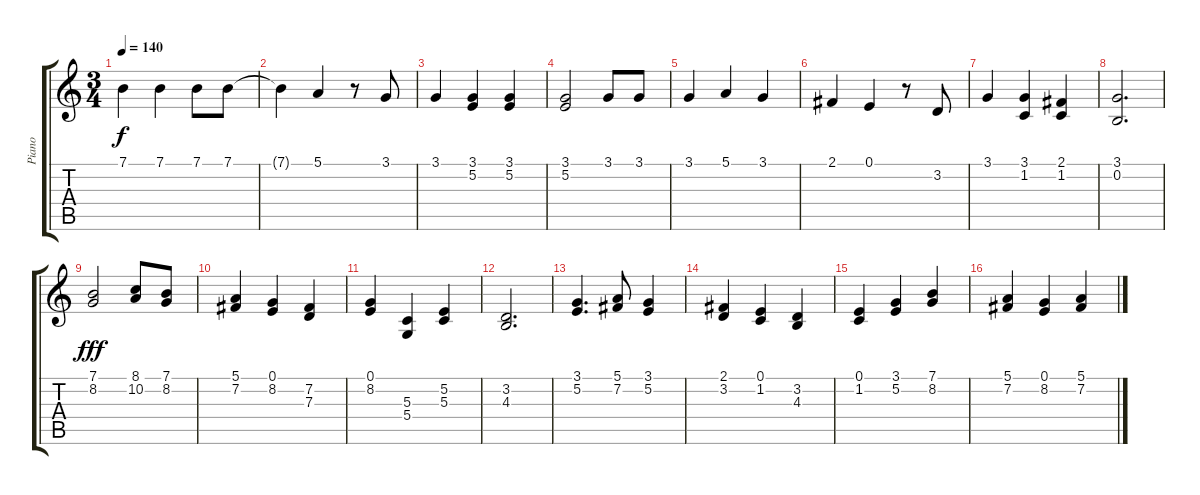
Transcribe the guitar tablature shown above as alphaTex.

\track ("Piano" "Piano") {instrument acousticgrandpiano}
\staff {score tabs}
\tuning (E4 B3 G3 D3 A2 E2) {hide}
\ts (3 4)
\tempo 140
\clef g2
\ks c
7.1.4{dy f} 7.1.4 7.1.8 7.1.8 |
7.1{t}.4 5.1.4 r.8 3.1.8 |
3.1.4 (3.1 5.2).4 (3.1 5.2).4 |
(3.1 5.2).2 3.1.8 3.1.8 |
3.1.4 5.1.4 3.1.4 |
2.1.4 0.1.4 r.8 3.2.8 |
3.1.4 (3.1 1.2).4 (2.1 1.2).4 |
(3.1 0.2).2{d} |
(7.1 8.2).2{dy fff instrument trombone} (8.1 10.2).8 (7.1 8.2).8 |
(5.1 7.2).4 (0.1 8.2).4 (7.2 7.3).4 |
(0.1 8.2).4 (5.3 5.4).4 (5.2 5.3).4 |
(3.2 4.3).2{d} |
(3.1 5.2).4{d} (5.1 7.2).8 (3.1 5.2).4 |
(2.1 3.2).4 (0.1 1.2).4 (3.2 4.3).4 |
(0.1 1.2).4 (3.1 5.2).4 (7.1 8.2).4 |
(5.1 7.2).4 (0.1 8.2).4 (5.1 7.2).4
